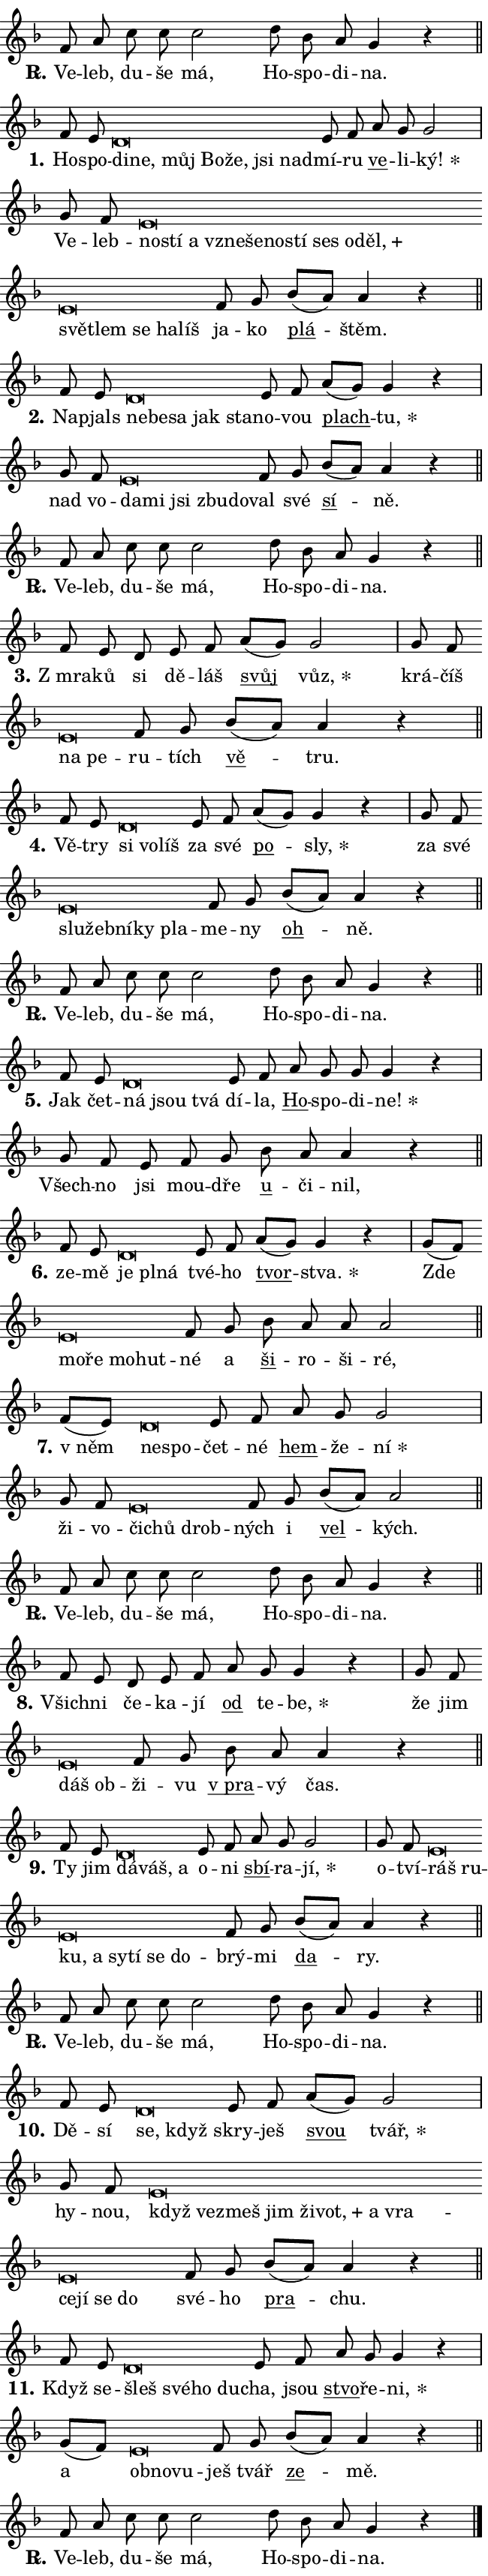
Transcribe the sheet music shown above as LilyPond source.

\version "2.24.0"
\header { tagline = "" }
\paper {
  indent = 0\cm
  top-margin = 0\cm
  right-margin = 0.13\cm % to fit lyric hyphens
  bottom-margin = 0\cm
  left-margin = 0\cm
  paper-width = 11\cm
  page-breaking = #ly:one-page-breaking
  system-system-spacing.basic-distance = #11
  score-system-spacing.basic-distance = #11
  ragged-last = ##f
}


%% Author: Thomas Morley
%% https://lists.gnu.org/archive/html/lilypond-user/2020-05/msg00002.html
#(define (line-position grob)
"Returns position of @var[grob} in current system:
   @code{'start}, if at first time-step
   @code{'end}, if at last time-step
   @code{'middle} otherwise
"
  (let* ((col (ly:item-get-column grob))
         (ln (ly:grob-object col 'left-neighbor))
         (rn (ly:grob-object col 'right-neighbor))
         (col-to-check-left (if (ly:grob? ln) ln col))
         (col-to-check-right (if (ly:grob? rn) rn col))
         (break-dir-left
           (and
             (ly:grob-property col-to-check-left 'non-musical #f)
             (ly:item-break-dir col-to-check-left)))
         (break-dir-right
           (and
             (ly:grob-property col-to-check-right 'non-musical #f)
             (ly:item-break-dir col-to-check-right))))
        (cond ((eqv? 1 break-dir-left) 'start)
              ((eqv? -1 break-dir-right) 'end)
              (else 'middle))))

#(define (tranparent-at-line-position vctor)
  (lambda (grob)
  "Relying on @code{line-position} select the relevant enry from @var{vctor}.
Used to determine transparency,"
    (case (line-position grob)
      ((end) (not (vector-ref vctor 0)))
      ((middle) (not (vector-ref vctor 1)))
      ((start) (not (vector-ref vctor 2))))))

noteHeadBreakVisibility =
#(define-music-function (break-visibility)(vector?)
"Makes @code{NoteHead}s transparent relying on @var{break-visibility}"
#{
  \override NoteHead.transparent =
    #(tranparent-at-line-position break-visibility)
#})

#(define delete-ledgers-for-transparent-note-heads
  (lambda (grob)
    "Reads whether a @code{NoteHead} is transparent.
If so this @code{NoteHead} is removed from @code{'note-heads} from
@var{grob}, which is supposed to be @code{LedgerLineSpanner}.
As a result ledgers are not printed for this @code{NoteHead}"
    (let* ((nhds-array (ly:grob-object grob 'note-heads))
           (nhds-list
             (if (ly:grob-array? nhds-array)
                 (ly:grob-array->list nhds-array)
                 '()))
           ;; Relies on the transparent-property being done before
           ;; Staff.LedgerLineSpanner.after-line-breaking is executed.
           ;; This is fragile ...
           (to-keep
             (remove
               (lambda (nhd)
                 (ly:grob-property nhd 'transparent #f))
               nhds-list)))
      ;; TODO find a better method to iterate over grob-arrays, similiar
      ;; to filter/remove etc for lists
      ;; For now rebuilt from scratch
      (set! (ly:grob-object grob 'note-heads)  '())
      (for-each
        (lambda (nhd)
          (ly:pointer-group-interface::add-grob grob 'note-heads nhd))
        to-keep))))

squashNotes = {
  \override NoteHead.X-extent = #'(-0.2 . 0.2)
  \override NoteHead.Y-extent = #'(-0.75 . 0)
  \override NoteHead.stencil =
    #(lambda (grob)
       (let ((pos (ly:grob-property grob 'staff-position)))
         (begin
           (if (< pos -7) (display "ERROR: Lower brevis then expected\n") (display ""))
           (if (<= pos -6) ly:text-interface::print ly:note-head::print))))
}
unSquashNotes = {
  \revert NoteHead.X-extent
  \revert NoteHead.Y-extent
  \revert NoteHead.stencil
}

hideNotes = \noteHeadBreakVisibility #begin-of-line-visible
unHideNotes = \noteHeadBreakVisibility #all-visible

% work-around for resetting accidentals
% https://lilypond.org/doc/v2.23/Documentation/notation/displaying-rhythms#unmetered-music
cadenzaMeasure = {
  \cadenzaOff
  \partial 1024 s1024
  \cadenzaOn
}

#(define-markup-command (accent layout props text) (markup?)
  "Underline accented syllable"
  (interpret-markup layout props
    #{\markup \override #'(offset . 4.3) \underline { #text }#}))

responsum = \markup \concat {
  "R" \hspace #-1.05 \path #0.1 #'((moveto 0 0.07) (lineto 0.9 0.8)) \hspace #0.05 "."
}

spaceSize = #0.6828661417322834 % exact space size for TeX Gyre Schola

\layout {
  \context {
    \Staff
    \remove "Time_signature_engraver"
    \override LedgerLineSpanner.after-line-breaking = #delete-ledgers-for-transparent-note-heads
  }
  \context {
    \Lyrics {
      \override LyricSpace.minimum-distance = \spaceSize
      \override LyricText.font-name = #"TeX Gyre Schola"
      \override LyricText.font-size = 1
      \override StanzaNumber.font-name = #"TeX Gyre Schola Bold"
      \override StanzaNumber.font-size = 1
    }
  }
  \context {
    \Score 
    \override NoteHead.text =
      #(lambda (grob) 
        (let ((pos (ly:grob-property grob 'staff-position)))
          #{\markup {
            \combine
              \halign #-0.55 \raise #(if (= pos -6) 0 0.5) \override #'(thickness . 2) \draw-line #'(3.2 . 0)
              \musicglyph "noteheads.sM1"
          }#}))
  }
}

% magnetic-lyrics.ily
%
%   written by
%     Jean Abou Samra <jean@abou-samra.fr>
%     Werner Lemberg <wl@gnu.org>
%
%   adapted by
%     Jiri Hon <jiri.hon@gmail.com>
%
% Version 2022-Apr-15

% https://www.mail-archive.com/lilypond-user@gnu.org/msg149350.html

#(define (Left_hyphen_pointer_engraver context)
   "Collect syllable-hyphen-syllable occurrences in lyrics and store
them in properties.  This engraver only looks to the left.  For
example, if the lyrics input is @code{foo -- bar}, it does the
following.

@itemize @bullet
@item
Set the @code{text} property of the @code{LyricHyphen} grob between
@q{foo} and @q{bar} to @code{foo}.

@item
Set the @code{left-hyphen} property of the @code{LyricText} grob with
text @q{foo} to the @code{LyricHyphen} grob between @q{foo} and
@q{bar}.
@end itemize

Use this auxiliary engraver in combination with the
@code{lyric-@/text::@/apply-@/magnetic-@/offset!} hook."
   (let ((hyphen #f)
         (text #f))
     (make-engraver
      (acknowledgers
       ((lyric-syllable-interface engraver grob source-engraver)
        (set! text grob)))
      (end-acknowledgers
       ((lyric-hyphen-interface engraver grob source-engraver)
        ;(when (not (grob::has-interface grob 'lyric-space-interface))
          (set! hyphen grob)));)
      ((stop-translation-timestep engraver)
       (when (and text hyphen)
         (ly:grob-set-object! text 'left-hyphen hyphen))
       (set! text #f)
       (set! hyphen #f)))))

#(define (lyric-text::apply-magnetic-offset! grob)
   "If the space between two syllables is less than the value in
property @code{LyricText@/.details@/.squash-threshold}, move the right
syllable to the left so that it gets concatenated with the left
syllable.

Use this function as a hook for
@code{LyricText@/.after-@/line-@/breaking} if the
@code{Left_@/hyphen_@/pointer_@/engraver} is active."
   (let ((hyphen (ly:grob-object grob 'left-hyphen #f)))
     (when hyphen
       (let ((left-text (ly:spanner-bound hyphen LEFT)))
         (when (grob::has-interface left-text 'lyric-syllable-interface)
           (let* ((common (ly:grob-common-refpoint grob left-text X))
                  (this-x-ext (ly:grob-extent grob common X))
                  (left-x-ext
                   (begin
                     ;; Trigger magnetism for left-text.
                     (ly:grob-property left-text 'after-line-breaking)
                     (ly:grob-extent left-text common X)))
                  ;; `delta` is the gap width between two syllables.
                  (delta (- (interval-start this-x-ext)
                            (interval-end left-x-ext)))
                  (details (ly:grob-property grob 'details))
                  (threshold (assoc-get 'squash-threshold details 0.2)))
             (when (< delta threshold)
               (let* (;; We have to manipulate the input text so that
                      ;; ligatures crossing syllable boundaries are not
                      ;; disabled.  For languages based on the Latin
                      ;; script this is essentially a beautification.
                      ;; However, for non-Western scripts it can be a
                      ;; necessity.
                      (lt (ly:grob-property left-text 'text))
                      (rt (ly:grob-property grob 'text))
                      (is-space (grob::has-interface hyphen 'lyric-space-interface))
                      (space (if is-space " " ""))
                      (extra-delta (if is-space spaceSize 0))
                      ;; Append new syllable.
                      (ltrt-space (if (and (string? lt) (string? rt))
                                (string-append lt space rt)
                                (make-concat-markup (list lt space rt))))
                      ;; Right-align `ltrt` to the right side.
                      (ltrt-space-markup (grob-interpret-markup
                               grob
                               (make-translate-markup
                                (cons (interval-length this-x-ext) 0)
                                (make-right-align-markup ltrt-space)))))
                 (begin
                   ;; Don't print `left-text`.
                   (ly:grob-set-property! left-text 'stencil #f)
                   ;; Set text and stencil (which holds all collected
                   ;; syllables so far) and shift it to the left.
                   (ly:grob-set-property! grob 'text ltrt-space)
                   (ly:grob-set-property! grob 'stencil ltrt-space-markup)
                   (ly:grob-translate-axis! grob (- (- delta extra-delta)) X))))))))))


#(define (lyric-hyphen::displace-bounds-first grob)
   ;; Make very sure this callback isn't triggered too early.
   (let ((left (ly:spanner-bound grob LEFT))
         (right (ly:spanner-bound grob RIGHT)))
     (ly:grob-property left 'after-line-breaking)
     (ly:grob-property right 'after-line-breaking)
     (ly:lyric-hyphen::print grob)))

squashThreshold = #0.4

\layout {
  \context {
    \Lyrics
    \consists #Left_hyphen_pointer_engraver
    \override LyricText.after-line-breaking =
      #lyric-text::apply-magnetic-offset!
    \override LyricHyphen.stencil = #lyric-hyphen::displace-bounds-first
    \override LyricText.details.squash-threshold = \squashThreshold
    \override LyricHyphen.minimum-distance = 0
    \override LyricHyphen.minimum-length = \squashThreshold
  }
}

squashText = \override LyricText.details.squash-threshold = 9999
unSquashText = \override LyricText.details.squash-threshold = \squashThreshold

leftText = \override LyricText.self-alignment-X = #LEFT
unLeftText = \revert LyricText.self-alignment-X

starOffset = #(lambda (grob) 
                (let ((x_offset (ly:self-alignment-interface::aligned-on-x-parent grob)))
                  (if (= x_offset 0) 0 (+ x_offset 1.2))))

star = #(define-music-function (syllable)(string?)
"Append star separator at the end of a syllable"
#{
  \once \override LyricText.X-offset = #starOffset
  \lyricmode { \markup {
    #syllable
    \override #'((font-name . "TeX Gyre Schola Bold")) \hspace #0.2 \lower #0.65 \larger "*"
  } }
#})

starAccent = #(define-music-function (syllable)(string?)
"Append star separator at the end of a syllable and make accent"
#{
  \once \override LyricText.X-offset = #starOffset
  \lyricmode { \markup {
    \accent #syllable
    \override #'((font-name . "TeX Gyre Schola Bold")) \hspace #0.2 \lower #0.65 \larger "*"
  } }
#})

breath = #(define-music-function (syllable)(string?)
"Append breathing indicator at the end of a syllable"
#{
  \lyricmode { \markup { #syllable "+" } }
#})

optionalBreath = #(define-music-function (syllable)(string?)
"Append optional breathing indicator at the end of a syllable"
#{
  \lyricmode { \markup { #syllable "(+)" } }
#})


\score {
    <<
        \new Voice = "melody" { \cadenzaOn \key f \major \relative { f'8 a c c c2 \bar "" d8 bes a g4 r \cadenzaMeasure \bar "||" \break } }
        \new Lyrics \lyricsto "melody" { \lyricmode { \set stanza = \responsum
Ve -- leb, du -- še má, Ho -- spo -- di -- na. } }
    >>
    \layout {}
}

\score {
    <<
        \new Voice = "melody" { \cadenzaOn \key f \major \relative { f'8 e \bar "" \squashNotes d\breve*1/16 \hideNotes \breve*1/16 \bar "" \breve*1/16 \bar "" \breve*1/16 \bar "" \breve*1/16 \bar "" \breve*1/16 \breve*1/16 \bar "" \unHideNotes \unSquashNotes e8 f \bar "" a g g2 \cadenzaMeasure \bar "|" g8 f \bar "" \squashNotes e\breve*1/16 \hideNotes \breve*1/16 \bar "" \breve*1/16 \bar "" \breve*1/16 \bar "" \breve*1/16 \bar "" \breve*1/16 \bar "" \breve*1/16 \bar "" \breve*1/16 \bar "" \breve*1/16 \bar "" \breve*1/16 \bar "" \breve*1/16 \bar "" \breve*1/16 \bar "" \breve*1/16 \bar "" \breve*1/16 \breve*1/16 \bar "" \unHideNotes \unSquashNotes f8 g \bar "" bes[( a)] a4 r \cadenzaMeasure \bar "||" \break } }
        \new Lyrics \lyricsto "melody" { \lyricmode { \set stanza = "1."
Ho -- spo -- \leftText di -- \squashText ne, můj Bo -- že, jsi nad -- \unLeftText \unSquashText mí -- ru \markup \accent ve -- li -- \star ký! Ve -- leb -- \leftText no -- \squashText stí a vzne -- še -- no -- stí ses o -- \breath "děl," svě -- tlem se ha -- líš \unLeftText \unSquashText ja -- ko \markup \accent plá -- štěm. } }
    >>
    \layout {}
}

\score {
    <<
        \new Voice = "melody" { \cadenzaOn \key f \major \relative { f'8 e \bar "" \squashNotes d\breve*1/16 \hideNotes \breve*1/16 \bar "" \breve*1/16 \bar "" \breve*1/16 \breve*1/16 \bar "" \unHideNotes \unSquashNotes e8 f \bar "" a[( g)] g4 r \cadenzaMeasure \bar "|" g8 f \bar "" \squashNotes e\breve*1/16 \hideNotes \breve*1/16 \bar "" \breve*1/16 \bar "" \breve*1/16 \breve*1/16 \bar "" \unHideNotes \unSquashNotes f8 g \bar "" bes[( a)] a4 r \cadenzaMeasure \bar "||" \break } }
        \new Lyrics \lyricsto "melody" { \lyricmode { \set stanza = "2."
Na -- pjals \leftText ne -- \squashText be -- sa jak sta -- \unLeftText \unSquashText no -- vou \markup \accent plach -- \star tu, nad vo -- \leftText da -- \squashText mi jsi zbu -- do -- \unLeftText \unSquashText val své \markup \accent sí -- ně. } }
    >>
    \layout {}
}

\score {
    <<
        \new Voice = "melody" { \cadenzaOn \key f \major \relative { f'8 a c c c2 \bar "" d8 bes a g4 r \cadenzaMeasure \bar "||" \break } }
        \new Lyrics \lyricsto "melody" { \lyricmode { \set stanza = \responsum
Ve -- leb, du -- še má, Ho -- spo -- di -- na. } }
    >>
    \layout {}
}

\score {
    <<
        \new Voice = "melody" { \cadenzaOn \key f \major \relative { f'8 e d e8 f \bar "" a[( g)] g2 \cadenzaMeasure \bar "|" g8 f \bar "" \squashNotes e\breve*1/16 \hideNotes \breve*1/16 \bar "" \unHideNotes \unSquashNotes f8 g \bar "" bes[( a)] a4 r \cadenzaMeasure \bar "||" \break } }
        \new Lyrics \lyricsto "melody" { \lyricmode { \set stanza = "3."
"Z mra" -- ků si dě -- láš \markup \accent svůj \star vůz, krá -- číš \leftText na \squashText pe -- \unLeftText \unSquashText ru -- tích \markup \accent vě -- tru. } }
    >>
    \layout {}
}

\score {
    <<
        \new Voice = "melody" { \cadenzaOn \key f \major \relative { f'8 e \bar "" \squashNotes d\breve*1/16 \hideNotes \breve*1/16 \breve*1/16 \bar "" \unHideNotes \unSquashNotes e8 f \bar "" a[( g)] g4 r \cadenzaMeasure \bar "|" g8 f \bar "" \squashNotes e\breve*1/16 \hideNotes \breve*1/16 \bar "" \breve*1/16 \bar "" \breve*1/16 \breve*1/16 \bar "" \unHideNotes \unSquashNotes f8 g \bar "" bes[( a)] a4 r \cadenzaMeasure \bar "||" \break } }
        \new Lyrics \lyricsto "melody" { \lyricmode { \set stanza = "4."
Vě -- try \leftText si \squashText vo -- líš \unLeftText \unSquashText za své \markup \accent po -- \star sly, za své \leftText slu -- \squashText žeb -- ní -- ky pla -- \unLeftText \unSquashText me -- ny \markup \accent oh -- ně. } }
    >>
    \layout {}
}

\score {
    <<
        \new Voice = "melody" { \cadenzaOn \key f \major \relative { f'8 a c c c2 \bar "" d8 bes a g4 r \cadenzaMeasure \bar "||" \break } }
        \new Lyrics \lyricsto "melody" { \lyricmode { \set stanza = \responsum
Ve -- leb, du -- še má, Ho -- spo -- di -- na. } }
    >>
    \layout {}
}

\score {
    <<
        \new Voice = "melody" { \cadenzaOn \key f \major \relative { f'8 e \bar "" \squashNotes d\breve*1/16 \hideNotes \breve*1/16 \breve*1/16 \bar "" \unHideNotes \unSquashNotes e8 f \bar "" a g g g4 r \cadenzaMeasure \bar "|" g8 f e f8 g \bar "" bes a a4 r \cadenzaMeasure \bar "||" \break } }
        \new Lyrics \lyricsto "melody" { \lyricmode { \set stanza = "5."
Jak čet -- \leftText ná \squashText jsou tvá \unLeftText \unSquashText dí -- la, \markup \accent Ho -- spo -- di -- \star ne! Všech -- no jsi mou -- dře \markup \accent u -- či -- nil, } }
    >>
    \layout {}
}

\score {
    <<
        \new Voice = "melody" { \cadenzaOn \key f \major \relative { f'8 e \bar "" \squashNotes d\breve*1/16 \hideNotes \breve*1/16 \breve*1/16 \bar "" \unHideNotes \unSquashNotes e8 f \bar "" a[( g)] g4 r \cadenzaMeasure \bar "|" g8[( f)] \bar "" \squashNotes e\breve*1/16 \hideNotes \breve*1/16 \bar "" \breve*1/16 \breve*1/16 \bar "" \unHideNotes \unSquashNotes f8 g \bar "" bes a a a2 \cadenzaMeasure \bar "||" \break } }
        \new Lyrics \lyricsto "melody" { \lyricmode { \set stanza = "6."
ze -- mě \leftText je \squashText pl -- ná \unLeftText \unSquashText tvé -- ho \markup \accent tvor -- \star stva. Zde \leftText mo -- \squashText ře mo -- hut -- \unLeftText \unSquashText né a \markup \accent ši -- ro -- ši -- ré, } }
    >>
    \layout {}
}

\score {
    <<
        \new Voice = "melody" { \cadenzaOn \key f \major \relative { f'8[( e)] \bar "" \squashNotes d\breve*1/16 \hideNotes \breve*1/16 \bar "" \unHideNotes \unSquashNotes e8 f \bar "" a g g2 \cadenzaMeasure \bar "|" g8 f \bar "" \squashNotes e\breve*1/16 \hideNotes \breve*1/16 \breve*1/16 \bar "" \unHideNotes \unSquashNotes f8 g \bar "" bes[( a)] a2 \cadenzaMeasure \bar "||" \break } }
        \new Lyrics \lyricsto "melody" { \lyricmode { \set stanza = "7."
"v něm" \leftText ne -- \squashText spo -- \unLeftText \unSquashText čet -- né \markup \accent hem -- že -- \star ní ži -- vo -- \leftText či -- \squashText chů drob -- \unLeftText \unSquashText ných i \markup \accent vel -- kých. } }
    >>
    \layout {}
}

\score {
    <<
        \new Voice = "melody" { \cadenzaOn \key f \major \relative { f'8 a c c c2 \bar "" d8 bes a g4 r \cadenzaMeasure \bar "||" \break } }
        \new Lyrics \lyricsto "melody" { \lyricmode { \set stanza = \responsum
Ve -- leb, du -- še má, Ho -- spo -- di -- na. } }
    >>
    \layout {}
}

\score {
    <<
        \new Voice = "melody" { \cadenzaOn \key f \major \relative { f'8 e d e8 f \bar "" a g g4 r \cadenzaMeasure \bar "|" g8 f \bar "" \squashNotes e\breve*1/16 \hideNotes \breve*1/16 \bar "" \unHideNotes \unSquashNotes f8 g \bar "" bes a a4 r \cadenzaMeasure \bar "||" \break } }
        \new Lyrics \lyricsto "melody" { \lyricmode { \set stanza = "8."
Všich -- ni če -- ka -- jí \markup \accent od te -- \star be, že jim \leftText dáš \squashText ob -- \unLeftText \unSquashText ži -- vu \markup \accent "v pra" -- vý čas. } }
    >>
    \layout {}
}

\score {
    <<
        \new Voice = "melody" { \cadenzaOn \key f \major \relative { f'8 e \bar "" \squashNotes d\breve*1/16 \hideNotes \breve*1/16 \breve*1/16 \bar "" \unHideNotes \unSquashNotes e8 f \bar "" a g g2 \cadenzaMeasure \bar "|" g8 f \bar "" \squashNotes e\breve*1/16 \hideNotes \breve*1/16 \bar "" \breve*1/16 \bar "" \breve*1/16 \bar "" \breve*1/16 \bar "" \breve*1/16 \bar "" \breve*1/16 \breve*1/16 \bar "" \unHideNotes \unSquashNotes f8 g \bar "" bes[( a)] a4 r \cadenzaMeasure \bar "||" \break } }
        \new Lyrics \lyricsto "melody" { \lyricmode { \set stanza = "9."
Ty jim \leftText dá -- \squashText váš, a \unLeftText \unSquashText o -- ni \markup \accent sbí -- ra -- \star jí, o -- tví -- \leftText ráš \squashText ru -- ku, a sy -- tí se do -- \unLeftText \unSquashText brý -- mi \markup \accent da -- ry. } }
    >>
    \layout {}
}

\score {
    <<
        \new Voice = "melody" { \cadenzaOn \key f \major \relative { f'8 a c c c2 \bar "" d8 bes a g4 r \cadenzaMeasure \bar "||" \break } }
        \new Lyrics \lyricsto "melody" { \lyricmode { \set stanza = \responsum
Ve -- leb, du -- še má, Ho -- spo -- di -- na. } }
    >>
    \layout {}
}

\score {
    <<
        \new Voice = "melody" { \cadenzaOn \key f \major \relative { f'8 e \bar "" \squashNotes d\breve*1/16 \hideNotes \breve*1/16 \bar "" \unHideNotes \unSquashNotes e8 f \bar "" a[( g)] g2 \cadenzaMeasure \bar "|" g8 f \bar "" \squashNotes e\breve*1/16 \hideNotes \breve*1/16 \bar "" \breve*1/16 \bar "" \breve*1/16 \bar "" \breve*1/16 \bar "" \breve*1/16 \bar "" \breve*1/16 \bar "" \breve*1/16 \bar "" \breve*1/16 \bar "" \breve*1/16 \bar "" \breve*1/16 \breve*1/16 \bar "" \unHideNotes \unSquashNotes f8 g \bar "" bes[( a)] a4 r \cadenzaMeasure \bar "||" \break } }
        \new Lyrics \lyricsto "melody" { \lyricmode { \set stanza = "10."
Dě -- sí \leftText se, \squashText když \unLeftText \unSquashText skry -- ješ \markup \accent svou \star tvář, hy -- nou, \leftText když \squashText ve -- zmeš jim ži -- \breath "vot," a vra -- ce -- jí se do \unLeftText \unSquashText své -- ho \markup \accent pra -- chu. } }
    >>
    \layout {}
}

\score {
    <<
        \new Voice = "melody" { \cadenzaOn \key f \major \relative { f'8 e \bar "" \squashNotes d\breve*1/16 \hideNotes \breve*1/16 \bar "" \breve*1/16 \breve*1/16 \bar "" \unHideNotes \unSquashNotes e8 f \bar "" a g g4 r \cadenzaMeasure \bar "|" g8[( f)] \bar "" \squashNotes e\breve*1/16 \hideNotes \breve*1/16 \breve*1/16 \bar "" \unHideNotes \unSquashNotes f8 g \bar "" bes[( a)] a4 r \cadenzaMeasure \bar "||" \break } }
        \new Lyrics \lyricsto "melody" { \lyricmode { \set stanza = "11."
Když se -- \leftText šleš \squashText své -- ho du -- \unLeftText \unSquashText cha, jsou \markup \accent stvo -- ře -- \star ni, a \leftText ob -- \squashText no -- vu -- \unLeftText \unSquashText ješ tvář \markup \accent ze -- mě. } }
    >>
    \layout {}
}

\score {
    <<
        \new Voice = "melody" { \cadenzaOn \key f \major \relative { f'8 a c c c2 \bar "" d8 bes a g4 r \cadenzaMeasure \bar "||" \break } \bar "|." }
        \new Lyrics \lyricsto "melody" { \lyricmode { \set stanza = \responsum
Ve -- leb, du -- še má, Ho -- spo -- di -- na. } }
    >>
    \layout {}
}
